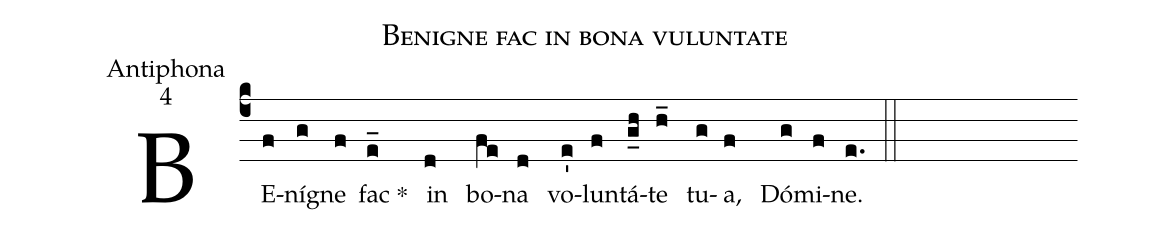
name:Benigne fac in bona vuluntate;
office-part:Antiphona;
mode:4;
%%
(c4)BE(f)ní(g)gne(f) fac * (e_) in (d) bo(fe)na (d) vo(e')lun(f)tá(g_h)te (h_) tu(g)a, (f) Dó(g)mi(f)ne. (e.::)
